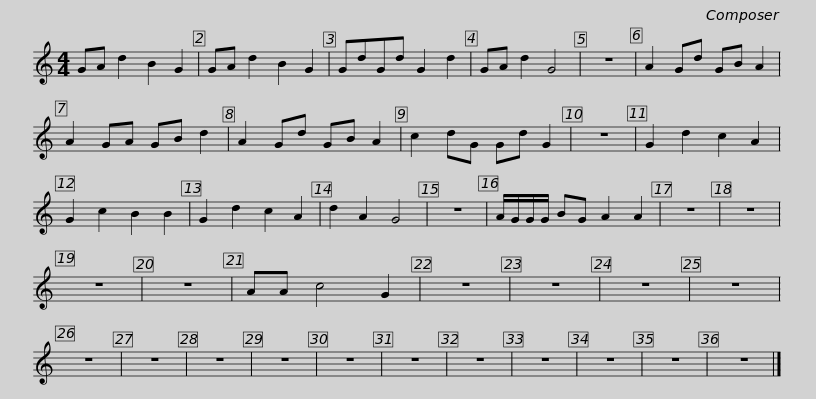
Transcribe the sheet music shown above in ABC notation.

X:1
L:1/8
M:4/4
I:linebreak $
K:C
V:1 treble
V:1
 GA d2 B2 G2 | GA d2 B2 G2 | GdGd G2 d2 | GA d2 G4 |$ z8 | %5
 A2 Gd GB A2 | A2 GA GB d2 | A2 Gd GB A2 | c2 dG Gd G2 |$ z8 | %10
 G2 d2 c2 A2 | G2 c2 B2 B2 | G2 d2 c2 A2 | d2 A2 G4 |$ z8 | %15
 A/G/G/G/ BG A2 A2 | z8 | z8 | z8 |$ z8 | %20
 AA c4 G2 | z8 | z8 | z8 |$ z8 | %25
 z8 | z8 | z8 |$ z8 | z8 | %30
 z8 | z8 |$ z8 | z8 | z8 | %35
 z8 |] %36
